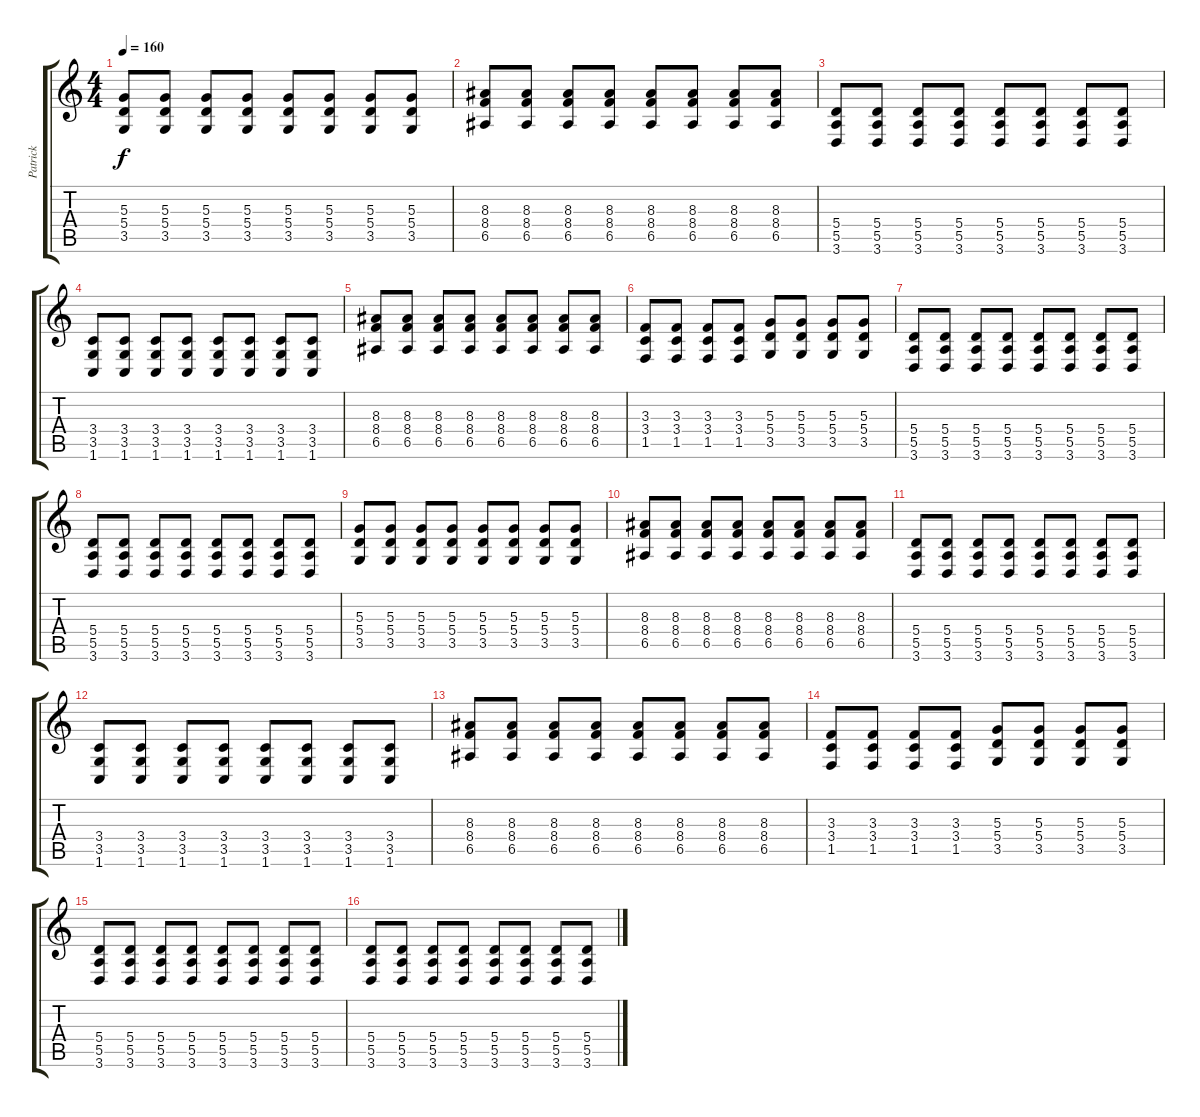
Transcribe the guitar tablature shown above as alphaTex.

\track ("Patrick" "Patrick") {instrument distortionguitar}
\staff {score tabs}
\tuning (B3 Gb3 D3 A2 E2 B1) {hide}
\ts (4 4)
\tempo 160
\clef g2
\ks c
(5.3 5.4 3.5).8{dy f} (5.3 5.4 3.5).8 (5.3 5.4 3.5).8 (5.3 5.4 3.5).8 (5.3 5.4 3.5).8 (5.3 5.4 3.5).8 (5.3 5.4 3.5).8 (5.3 5.4 3.5).8 |
(8.3 8.4 6.5).8 (8.3 8.4 6.5).8 (8.3 8.4 6.5).8 (8.3 8.4 6.5).8 (8.3 8.4 6.5).8 (8.3 8.4 6.5).8 (8.3 8.4 6.5).8 (8.3 8.4 6.5).8 |
(5.4 5.5 3.6).8 (5.4 5.5 3.6).8 (5.4 5.5 3.6).8 (5.4 5.5 3.6).8 (5.4 5.5 3.6).8 (5.4 5.5 3.6).8 (5.4 5.5 3.6).8 (5.4 5.5 3.6).8 |
(3.4 3.5 1.6).8 (3.4 3.5 1.6).8 (3.4 3.5 1.6).8 (3.4 3.5 1.6).8 (3.4 3.5 1.6).8 (3.4 3.5 1.6).8 (3.4 3.5 1.6).8 (3.4 3.5 1.6).8 |
(8.3 8.4 6.5).8 (8.3 8.4 6.5).8 (8.3 8.4 6.5).8 (8.3 8.4 6.5).8 (8.3 8.4 6.5).8 (8.3 8.4 6.5).8 (8.3 8.4 6.5).8 (8.3 8.4 6.5).8 |
(3.3 3.4 1.5).8 (3.3 3.4 1.5).8 (3.3 3.4 1.5).8 (3.3 3.4 1.5).8 (5.3 5.4 3.5).8 (5.3 5.4 3.5).8 (5.3 5.4 3.5).8 (5.3 5.4 3.5).8 |
(5.4 5.5 3.6).8 (5.4 5.5 3.6).8 (5.4 5.5 3.6).8 (5.4 5.5 3.6).8 (5.4 5.5 3.6).8 (5.4 5.5 3.6).8 (5.4 5.5 3.6).8 (5.4 5.5 3.6).8 |
(5.4 5.5 3.6).8 (5.4 5.5 3.6).8 (5.4 5.5 3.6).8 (5.4 5.5 3.6).8 (5.4 5.5 3.6).8 (5.4 5.5 3.6).8 (5.4 5.5 3.6).8 (5.4 5.5 3.6).8 |
(5.3 5.4 3.5).8 (5.3 5.4 3.5).8 (5.3 5.4 3.5).8 (5.3 5.4 3.5).8 (5.3 5.4 3.5).8 (5.3 5.4 3.5).8 (5.3 5.4 3.5).8 (5.3 5.4 3.5).8 |
(8.3 8.4 6.5).8 (8.3 8.4 6.5).8 (8.3 8.4 6.5).8 (8.3 8.4 6.5).8 (8.3 8.4 6.5).8 (8.3 8.4 6.5).8 (8.3 8.4 6.5).8 (8.3 8.4 6.5).8 |
(5.4 5.5 3.6).8 (5.4 5.5 3.6).8 (5.4 5.5 3.6).8 (5.4 5.5 3.6).8 (5.4 5.5 3.6).8 (5.4 5.5 3.6).8 (5.4 5.5 3.6).8 (5.4 5.5 3.6).8 |
(3.4 3.5 1.6).8 (3.4 3.5 1.6).8 (3.4 3.5 1.6).8 (3.4 3.5 1.6).8 (3.4 3.5 1.6).8 (3.4 3.5 1.6).8 (3.4 3.5 1.6).8 (3.4 3.5 1.6).8 |
(8.3 8.4 6.5).8 (8.3 8.4 6.5).8 (8.3 8.4 6.5).8 (8.3 8.4 6.5).8 (8.3 8.4 6.5).8 (8.3 8.4 6.5).8 (8.3 8.4 6.5).8 (8.3 8.4 6.5).8 |
(3.3 3.4 1.5).8 (3.3 3.4 1.5).8 (3.3 3.4 1.5).8 (3.3 3.4 1.5).8 (5.3 5.4 3.5).8 (5.3 5.4 3.5).8 (5.3 5.4 3.5).8 (5.3 5.4 3.5).8 |
(5.4 5.5 3.6).8 (5.4 5.5 3.6).8 (5.4 5.5 3.6).8 (5.4 5.5 3.6).8 (5.4 5.5 3.6).8 (5.4 5.5 3.6).8 (5.4 5.5 3.6).8 (5.4 5.5 3.6).8 |
(5.4 5.5 3.6).8 (5.4 5.5 3.6).8 (5.4 5.5 3.6).8 (5.4 5.5 3.6).8 (5.4 5.5 3.6).8 (5.4 5.5 3.6).8 (5.4 5.5 3.6).8 (5.4 5.5 3.6).8
